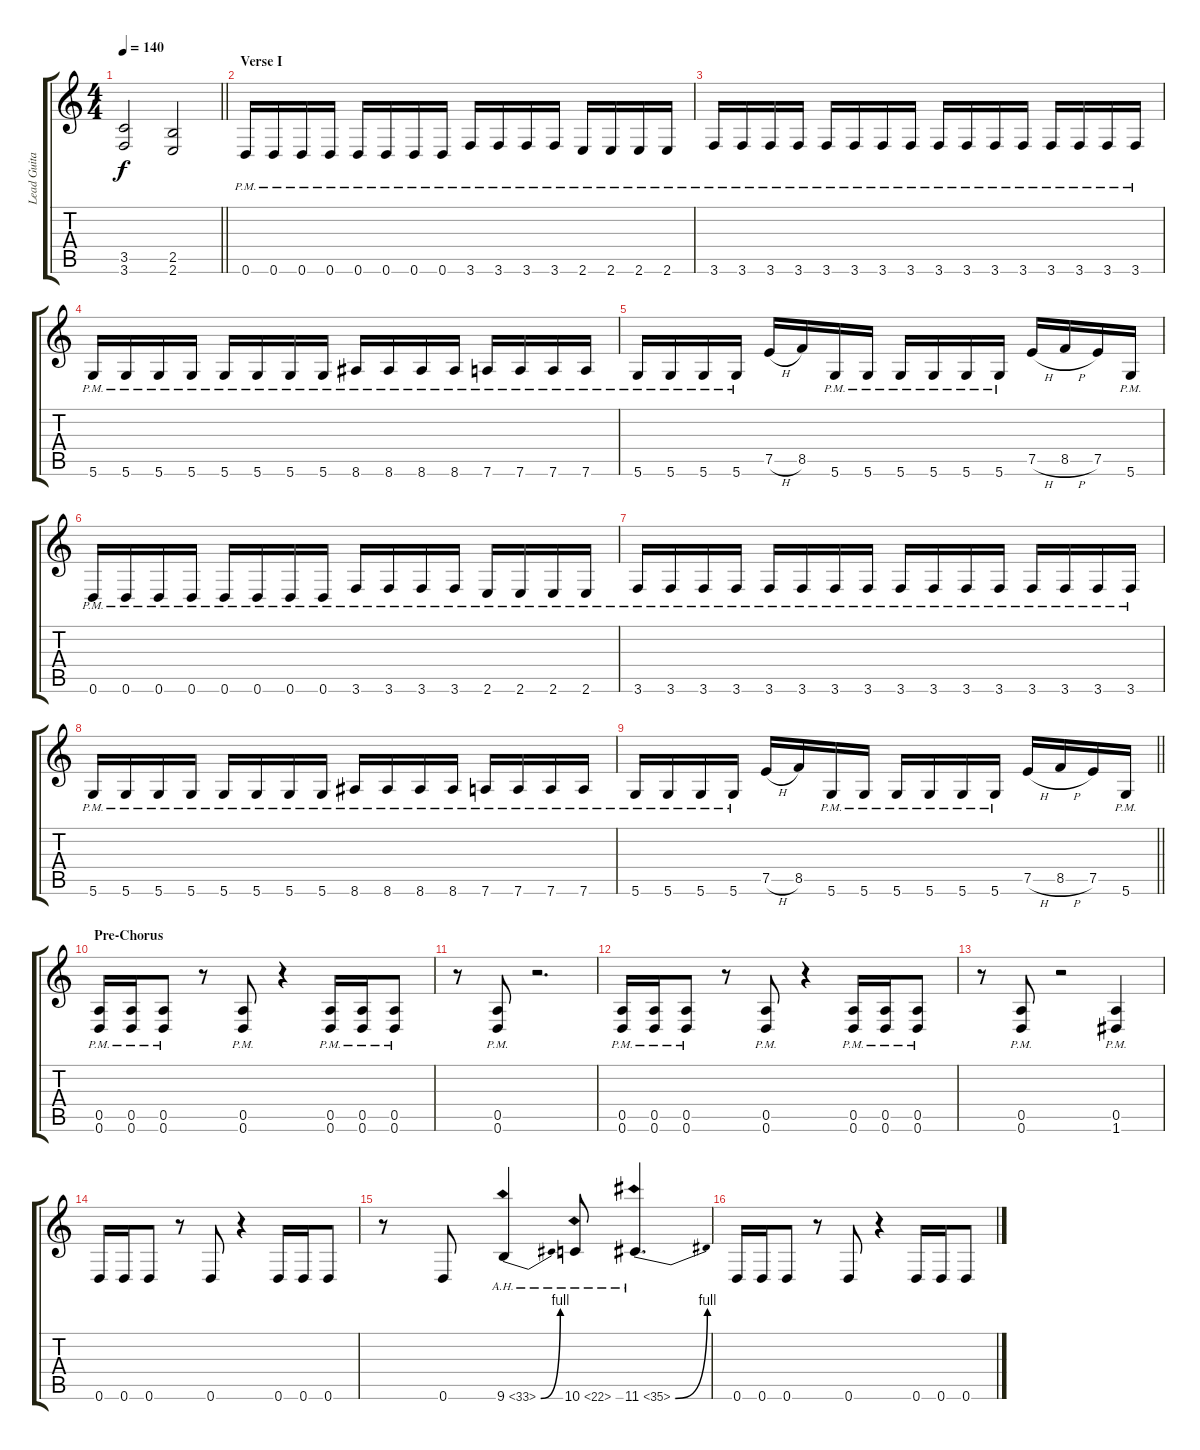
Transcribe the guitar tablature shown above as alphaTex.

\track ("Lead Guitar" "Lead Guita") {instrument overdrivenguitar}
\staff {score tabs}
\tuning (E4 B3 G3 D3 A2 D2) {hide}
\ts (4 4)
\tempo 140
\clef g2
\barLineRight lightlight
\ks c
(3.5 3.6).2{dy f} (2.5 2.6).2 |
\section ("" "Verse I")
0.6{pm}.16 0.6{pm}.16 0.6{pm}.16 0.6{pm}.16 0.6{pm}.16 0.6{pm}.16 0.6{pm}.16 0.6{pm}.16 3.6{pm}.16 3.6{pm}.16 3.6{pm}.16 3.6{pm}.16 2.6{pm}.16 2.6{pm}.16 2.6{pm}.16 2.6{pm}.16 |
3.6{pm}.16 3.6{pm}.16 3.6{pm}.16 3.6{pm}.16 3.6{pm}.16 3.6{pm}.16 3.6{pm}.16 3.6{pm}.16 3.6{pm}.16 3.6{pm}.16 3.6{pm}.16 3.6{pm}.16 3.6{pm}.16 3.6{pm}.16 3.6{pm}.16 3.6{pm}.16 |
5.6{pm}.16 5.6{pm}.16 5.6{pm}.16 5.6{pm}.16 5.6{pm}.16 5.6{pm}.16 5.6{pm}.16 5.6{pm}.16 8.6{pm}.16 8.6{pm}.16 8.6{pm}.16 8.6{pm}.16 7.6{pm}.16 7.6{pm}.16 7.6{pm}.16 7.6{pm}.16 |
5.6{pm}.16 5.6{pm}.16 5.6{pm}.16 5.6{pm}.16 7.5{h}.16 8.5.16 5.6{pm}.16 5.6{pm}.16 5.6{pm}.16 5.6{pm}.16 5.6{pm}.16 5.6{pm}.16 7.5{h}.16 8.5{h}.16 7.5.16 5.6{pm}.16 |
0.6{pm}.16 0.6{pm}.16 0.6{pm}.16 0.6{pm}.16 0.6{pm}.16 0.6{pm}.16 0.6{pm}.16 0.6{pm}.16 3.6{pm}.16 3.6{pm}.16 3.6{pm}.16 3.6{pm}.16 2.6{pm}.16 2.6{pm}.16 2.6{pm}.16 2.6{pm}.16 |
3.6{pm}.16 3.6{pm}.16 3.6{pm}.16 3.6{pm}.16 3.6{pm}.16 3.6{pm}.16 3.6{pm}.16 3.6{pm}.16 3.6{pm}.16 3.6{pm}.16 3.6{pm}.16 3.6{pm}.16 3.6{pm}.16 3.6{pm}.16 3.6{pm}.16 3.6{pm}.16 |
5.6{pm}.16 5.6{pm}.16 5.6{pm}.16 5.6{pm}.16 5.6{pm}.16 5.6{pm}.16 5.6{pm}.16 5.6{pm}.16 8.6{pm}.16 8.6{pm}.16 8.6{pm}.16 8.6{pm}.16 7.6{pm}.16 7.6{pm}.16 7.6{pm}.16 7.6{pm}.16 |
\barLineRight lightlight
5.6{pm}.16 5.6{pm}.16 5.6{pm}.16 5.6{pm}.16 7.5{h}.16 8.5.16 5.6{pm}.16 5.6{pm}.16 5.6{pm}.16 5.6{pm}.16 5.6{pm}.16 5.6{pm}.16 7.5{h}.16 8.5{h}.16 7.5.16 5.6{pm}.16 |
\section ("" "Pre-Chorus")
(0.5{pm} 0.6{pm}).16 (0.5{pm} 0.6{pm}).16 (0.5{pm} 0.6{pm}).8 r.8 (0.5{pm} 0.6{pm}).8 r.4 (0.5{pm} 0.6{pm}).16 (0.5{pm} 0.6{pm}).16 (0.5{pm} 0.6{pm}).8 |
r.8 (0.5{pm} 0.6{pm}).8 r.2{d} |
(0.5{pm} 0.6{pm}).16 (0.5{pm} 0.6{pm}).16 (0.5{pm} 0.6{pm}).8 r.8 (0.5{pm} 0.6{pm}).8 r.4 (0.5{pm} 0.6{pm}).16 (0.5{pm} 0.6{pm}).16 (0.5{pm} 0.6{pm}).8 |
r.8 (0.5{pm} 0.6{pm}).8 r.2 (0.5{pm} 1.6{pm}).4 |
0.6.16 0.6.16 0.6.8 r.8 0.6.8 r.4 0.6.16 0.6.16 0.6.8 |
r.8 0.6.8 9.6{be (bend 0 0 60 4) ah 24}.4 10.6{ah 12}.8 11.6{be (bend 0 0 60 4) ah 24}.4{d} |
0.6.16 0.6.16 0.6.8 r.8 0.6.8 r.4 0.6.16 0.6.16 0.6.8
